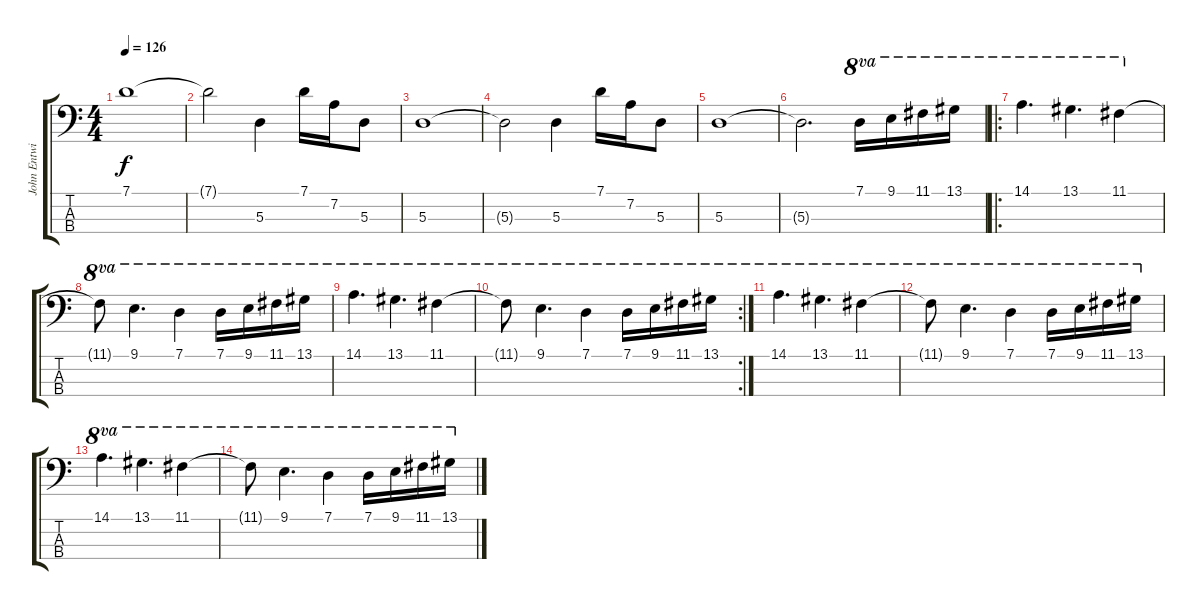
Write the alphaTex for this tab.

\track ("John Entwistle" "John Entwi") {instrument electricbassfinger}
\staff {score tabs}
\tuning (G2 D2 A1 E1) {hide}
\ts (4 4)
\tempo 126
\clef f4
\ks c
7.1.1{dy f} |
7.1{t}.2 5.3.4 7.1.16 7.2.16 5.3.8 |
5.3.1 |
5.3{t}.2 5.3.4 7.1.16 7.2.16 5.3.8 |
5.3.1 |
5.3{t}.2{d} 7.1.16{ot 8va} 9.1.16{ot 8va} 11.1.16{ot 8va} 13.1.16{ot 8va} |
\ro
14.1.4{d ot 8va} 13.1.4{d ot 8va} 11.1.4{ot 8va} |
11.1{t}.8{ot 8va} 9.1.4{d ot 8va} 7.1.4{ot 8va} 7.1.16{ot 8va} 9.1.16{ot 8va} 11.1.16{ot 8va} 13.1.16{ot 8va} |
14.1.4{d ot 8va} 13.1.4{d ot 8va} 11.1.4{ot 8va} |
\rc 2
11.1{t}.8{ot 8va} 9.1.4{d ot 8va} 7.1.4{ot 8va} 7.1.16{ot 8va} 9.1.16{ot 8va} 11.1.16{ot 8va} 13.1.16{ot 8va} |
14.1.4{d ot 8va} 13.1.4{d ot 8va} 11.1.4{ot 8va} |
11.1{t}.8{ot 8va} 9.1.4{d ot 8va} 7.1.4{ot 8va} 7.1.16{ot 8va} 9.1.16{ot 8va} 11.1.16{ot 8va} 13.1.16{ot 8va} |
14.1.4{d ot 8va} 13.1.4{d ot 8va} 11.1.4{ot 8va} |
11.1{t}.8{ot 8va} 9.1.4{d ot 8va} 7.1.4{ot 8va} 7.1.16{ot 8va} 9.1.16{ot 8va} 11.1.16{ot 8va} 13.1.16{ot 8va}
